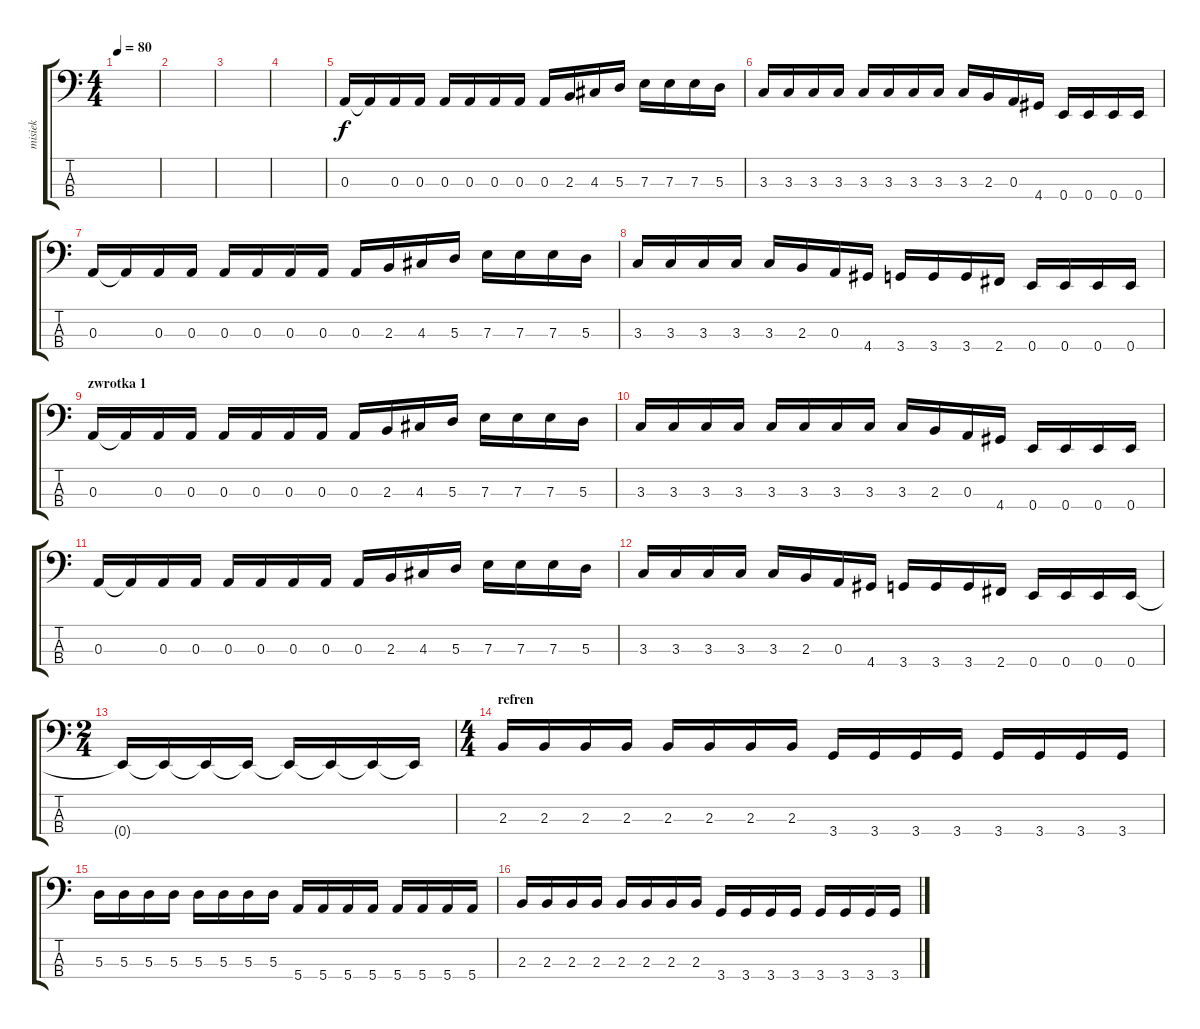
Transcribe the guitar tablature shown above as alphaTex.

\track ("misiek" "misiek") {instrument electricbasspick}
\staff {score tabs}
\tuning (G2 D2 A1 E1) {hide}
\ts (4 4)
\tempo 80
\clef f4
\ks c
|
|
|
|
0.3.16 0.3{t}.16 0.3.16 0.3.16 0.3.16 0.3.16 0.3.16 0.3.16 0.3.16 2.3.16 4.3.16 5.3.16 7.3.16 7.3.16 7.3.16 5.3.16 |
3.3.16 3.3.16 3.3.16 3.3.16 3.3.16 3.3.16 3.3.16 3.3.16 3.3.16 2.3.16 0.3.16 4.4.16 0.4.16 0.4.16 0.4.16 0.4.16 |
0.3.16 0.3{t}.16 0.3.16 0.3.16 0.3.16 0.3.16 0.3.16 0.3.16 0.3.16 2.3.16 4.3.16 5.3.16 7.3.16 7.3.16 7.3.16 5.3.16 |
3.3.16 3.3.16 3.3.16 3.3.16 3.3.16 2.3.16 0.3.16 4.4.16 3.4.16 3.4.16 3.4.16 2.4.16 0.4.16 0.4.16 0.4.16 0.4.16 |
\section ("" "zwrotka 1")
0.3.16 0.3{t}.16 0.3.16 0.3.16 0.3.16 0.3.16 0.3.16 0.3.16 0.3.16 2.3.16 4.3.16 5.3.16 7.3.16 7.3.16 7.3.16 5.3.16 |
3.3.16 3.3.16 3.3.16 3.3.16 3.3.16 3.3.16 3.3.16 3.3.16 3.3.16 2.3.16 0.3.16 4.4.16 0.4.16 0.4.16 0.4.16 0.4.16 |
0.3.16 0.3{t}.16 0.3.16 0.3.16 0.3.16 0.3.16 0.3.16 0.3.16 0.3.16 2.3.16 4.3.16 5.3.16 7.3.16 7.3.16 7.3.16 5.3.16 |
3.3.16 3.3.16 3.3.16 3.3.16 3.3.16 2.3.16 0.3.16 4.4.16 3.4.16 3.4.16 3.4.16 2.4.16 0.4.16 0.4.16 0.4.16 0.4.16 |
\ts (2 4)
0.4{t}.16 0.4{t}.16 0.4{t}.16 0.4{t}.16 0.4{t}.16 0.4{t}.16 0.4{t}.16 0.4{t}.16 |
\ts (4 4)
\section ("" "refren")
2.3.16 2.3.16 2.3.16 2.3.16 2.3.16 2.3.16 2.3.16 2.3.16 3.4.16 3.4.16 3.4.16 3.4.16 3.4.16 3.4.16 3.4.16 3.4.16 |
5.3.16 5.3.16 5.3.16 5.3.16 5.3.16 5.3.16 5.3.16 5.3.16 5.4.16 5.4.16 5.4.16 5.4.16 5.4.16 5.4.16 5.4.16 5.4.16 |
2.3.16 2.3.16 2.3.16 2.3.16 2.3.16 2.3.16 2.3.16 2.3.16 3.4.16 3.4.16 3.4.16 3.4.16 3.4.16 3.4.16 3.4.16 3.4.16
